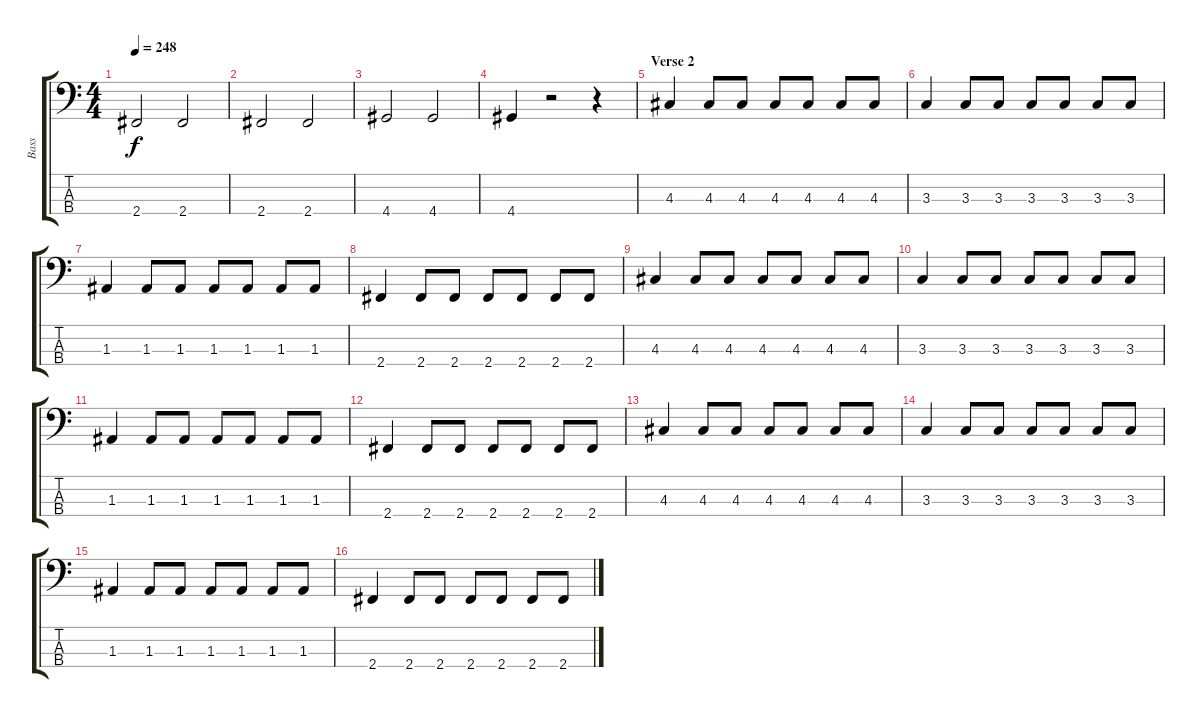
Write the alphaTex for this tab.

\track ("Bass" "Bass") {instrument electricbassfinger}
\staff {score tabs}
\tuning (G2 D2 A1 E1) {hide}
\ts (4 4)
\tempo 248
\clef f4
\ks c
2.4.2{dy f} 2.4.2 |
2.4.2 2.4.2 |
4.4.2 4.4.2 |
4.4.4 r.2 r.4 |
\section ("" "Verse 2")
4.3.4 4.3.8 4.3.8 4.3.8 4.3.8 4.3.8 4.3.8 |
3.3.4 3.3.8 3.3.8 3.3.8 3.3.8 3.3.8 3.3.8 |
1.3.4 1.3.8 1.3.8 1.3.8 1.3.8 1.3.8 1.3.8 |
2.4.4 2.4.8 2.4.8 2.4.8 2.4.8 2.4.8 2.4.8 |
4.3.4 4.3.8 4.3.8 4.3.8 4.3.8 4.3.8 4.3.8 |
3.3.4 3.3.8 3.3.8 3.3.8 3.3.8 3.3.8 3.3.8 |
1.3.4 1.3.8 1.3.8 1.3.8 1.3.8 1.3.8 1.3.8 |
2.4.4 2.4.8 2.4.8 2.4.8 2.4.8 2.4.8 2.4.8 |
4.3.4 4.3.8 4.3.8 4.3.8 4.3.8 4.3.8 4.3.8 |
3.3.4 3.3.8 3.3.8 3.3.8 3.3.8 3.3.8 3.3.8 |
1.3.4 1.3.8 1.3.8 1.3.8 1.3.8 1.3.8 1.3.8 |
2.4.4 2.4.8 2.4.8 2.4.8 2.4.8 2.4.8 2.4.8
